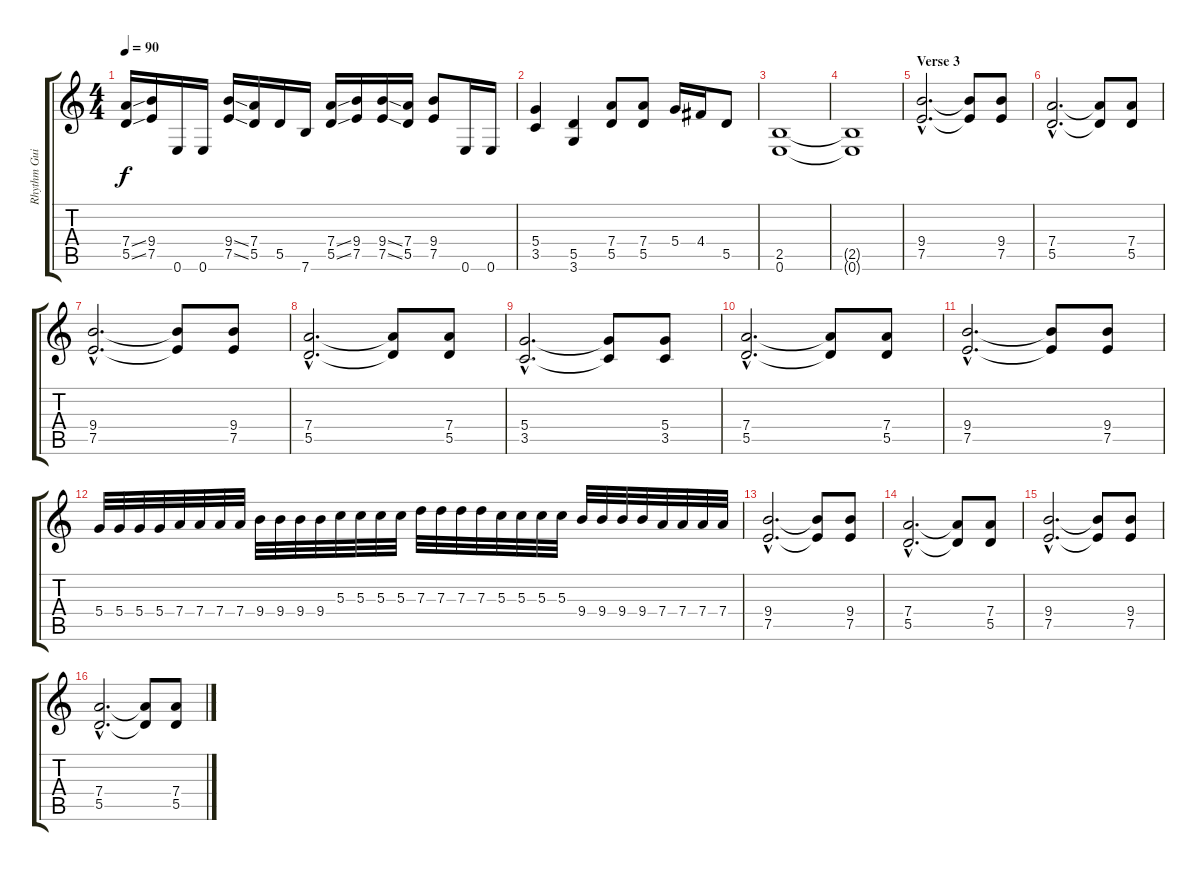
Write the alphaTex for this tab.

\track ("Rhythm Guitar" "Rhythm Gui") {instrument distortionguitar}
\staff {score tabs}
\tuning (E4 B3 G3 D3 A2 E2) {hide}
\ts (4 4)
\tempo 90
\clef g2
\ks c
(7.4{ss} 5.5{ss}).16{dy f} (9.4 7.5).16 0.6.16 0.6.16 (9.4{ss} 7.5{ss}).16 (7.4 5.5).16 5.5.16 7.6.16 (7.4{ss} 5.5{ss}).16 (9.4 7.5).16 (9.4{ss} 7.5{ss}).16 (7.4 5.5).16 (9.4 7.5).8 0.6.16 0.6.16 |
(5.4 3.5).4 (5.5 3.6).4 (7.4 5.5).8 (7.4 5.5).8 5.4.16 4.4.16 5.5.8 |
(2.5 0.6).1 |
(2.5{t} 0.6{t}).1 |
\section ("" "Verse 3")
(9.4{hac} 7.5{hac}).2{d} (9.4{t} 7.5{t}).8 (9.4 7.5).8 |
(7.4{hac} 5.5{hac}).2{d} (7.4{t} 5.5{t}).8 (7.4 5.5).8 |
(9.4{hac} 7.5{hac}).2{d} (9.4{t} 7.5{t}).8 (9.4 7.5).8 |
(7.4{hac} 5.5{hac}).2{d} (7.4{t} 5.5{t}).8 (7.4 5.5).8 |
(5.4{hac} 3.5{hac}).2{d} (5.4{t} 3.5{t}).8 (5.4 3.5).8 |
(7.4{hac} 5.5{hac}).2{d} (7.4{t} 5.5{t}).8 (7.4 5.5).8 |
(9.4{hac} 7.5{hac}).2{d} (9.4{t} 7.5{t}).8 (9.4 7.5).8 |
5.4.32 5.4.32 5.4.32 5.4.32 7.4.32 7.4.32 7.4.32 7.4.32 9.4.32 9.4.32 9.4.32 9.4.32 5.3.32 5.3.32 5.3.32 5.3.32 7.3.32 7.3.32 7.3.32 7.3.32 5.3.32 5.3.32 5.3.32 5.3.32 9.4.32 9.4.32 9.4.32 9.4.32 7.4.32 7.4.32 7.4.32 7.4.32 |
(9.4{hac} 7.5{hac}).2{d} (9.4{t} 7.5{t}).8 (9.4 7.5).8 |
(7.4{hac} 5.5{hac}).2{d} (7.4{t} 5.5{t}).8 (7.4 5.5).8 |
(9.4{hac} 7.5{hac}).2{d} (9.4{t} 7.5{t}).8 (9.4 7.5).8 |
(7.4{hac} 5.5{hac}).2{d} (7.4{t} 5.5{t}).8 (7.4 5.5).8
